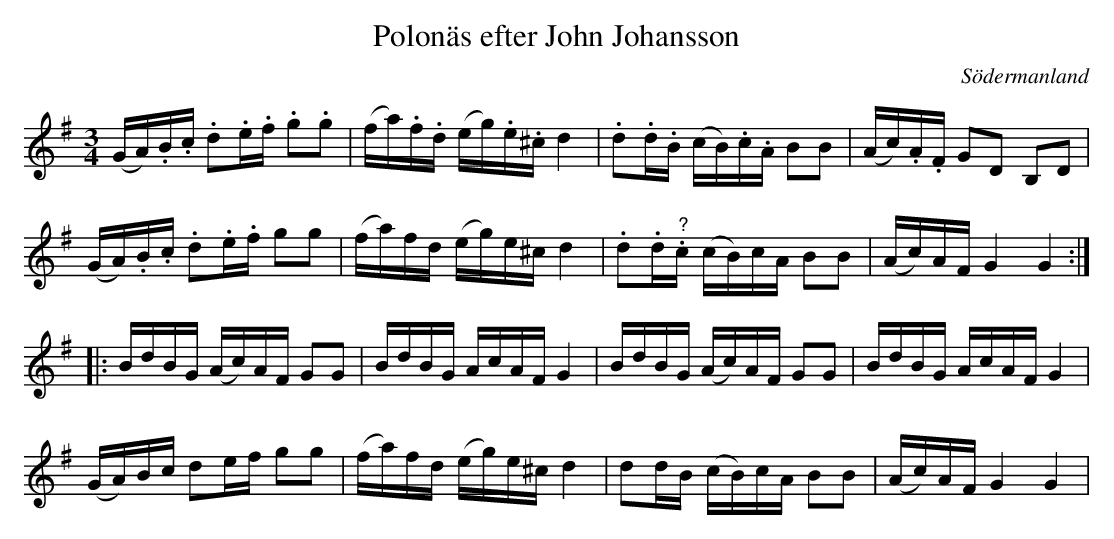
X:1
T: Polonäs efter John Johansson
O: Södermanland
M: 3/4
L: 1/16
K: G
(GA).B.c .d2.e.f .g2.g2 | (fa).f.d (eg).e.^c d4 | .d2.d.B (cB).c.A B2B2 | (Ac).A.F G2D2 B,2D2 |
(GA).B.c .d2.e.f g2g2 | (fa)fd (eg)e^c d4 | .d2.d."^?"c (cB)cA B2B2 | (Ac)AF G4 G4 ::
BdBG (Ac)AF G2G2 | BdBG AcAF G4 | BdBG (Ac)AF G2G2 | BdBG AcAF G4 |
(GA)Bc d2ef g2g2 | (fa)fd (eg)e^c d4 | d2dB (cB)cA B2B2 | (Ac)AF G4 G4 |
